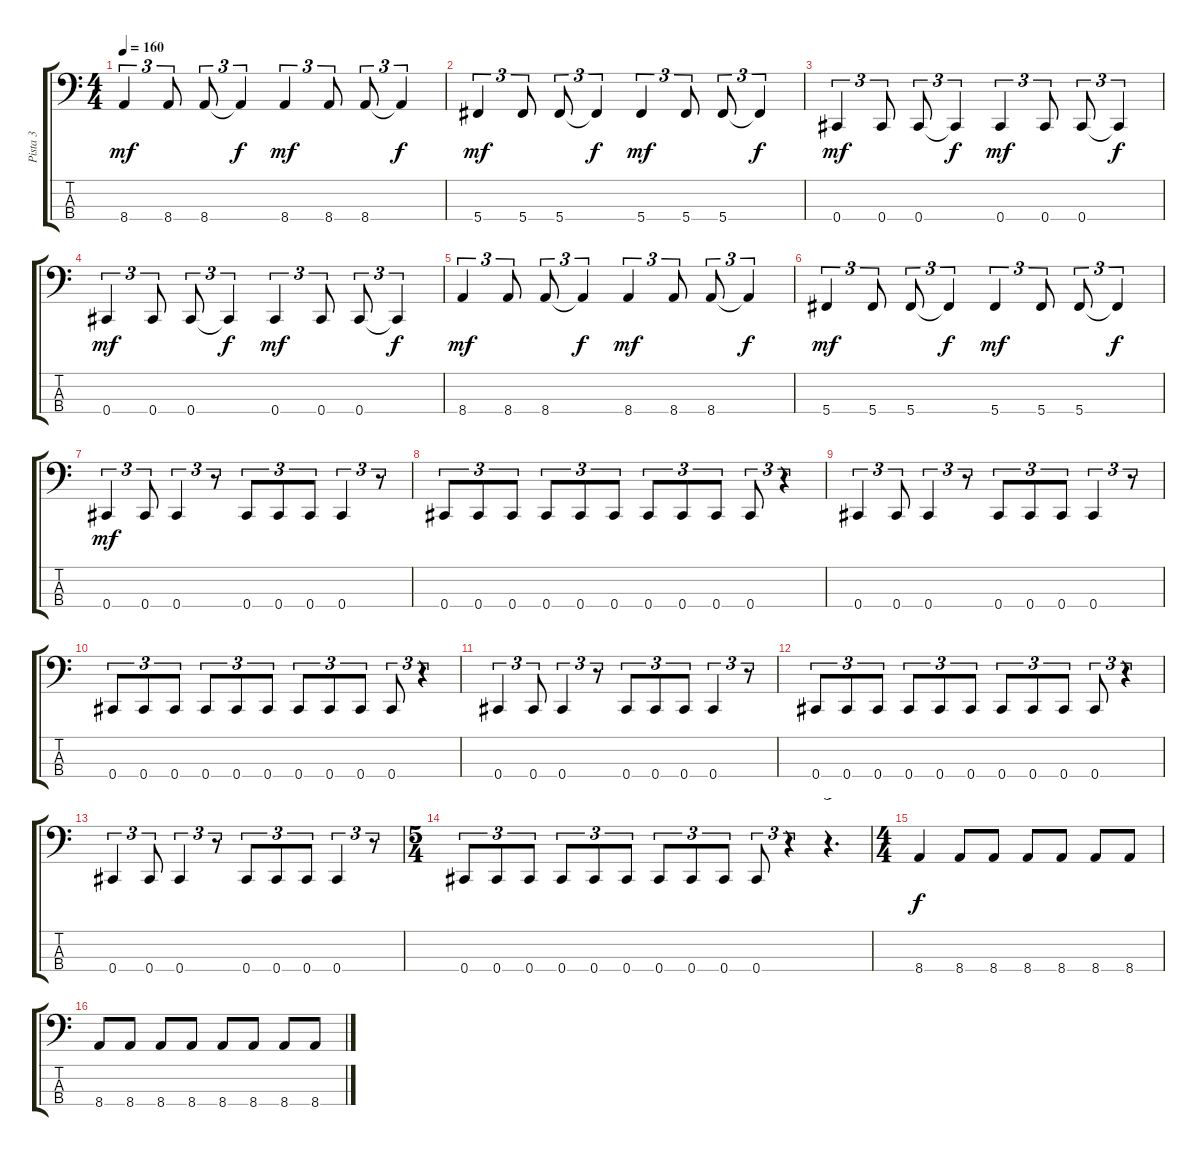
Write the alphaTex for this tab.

\track ("Pista 3" "Pista 3") {instrument electricbasspick}
\staff {score tabs}
\tuning (Gb2 Db2 Ab1 Db1) {hide}
\ts (4 4)
\tempo 160
\clef f4
\ks c
8.4.4{tu (3 2) dy mf} 8.4.8{tu (3 2)} 8.4.8{tu (3 2)} 8.4{t}.4{tu (3 2) dy f} 8.4.4{tu (3 2) dy mf} 8.4.8{tu (3 2)} 8.4.8{tu (3 2)} 8.4{t}.4{tu (3 2) dy f} |
5.4.4{tu (3 2) dy mf} 5.4.8{tu (3 2)} 5.4.8{tu (3 2)} 5.4{t}.4{tu (3 2) dy f} 5.4.4{tu (3 2) dy mf} 5.4.8{tu (3 2)} 5.4.8{tu (3 2)} 5.4{t}.4{tu (3 2) dy f} |
0.4.4{tu (3 2) dy mf} 0.4.8{tu (3 2)} 0.4.8{tu (3 2)} 0.4{t}.4{tu (3 2) dy f} 0.4.4{tu (3 2) dy mf} 0.4.8{tu (3 2)} 0.4.8{tu (3 2)} 0.4{t}.4{tu (3 2) dy f} |
0.4.4{tu (3 2) dy mf} 0.4.8{tu (3 2)} 0.4.8{tu (3 2)} 0.4{t}.4{tu (3 2) dy f} 0.4.4{tu (3 2) dy mf} 0.4.8{tu (3 2)} 0.4.8{tu (3 2)} 0.4{t}.4{tu (3 2) dy f} |
8.4.4{tu (3 2) dy mf} 8.4.8{tu (3 2)} 8.4.8{tu (3 2)} 8.4{t}.4{tu (3 2) dy f} 8.4.4{tu (3 2) dy mf} 8.4.8{tu (3 2)} 8.4.8{tu (3 2)} 8.4{t}.4{tu (3 2) dy f} |
5.4.4{tu (3 2) dy mf} 5.4.8{tu (3 2)} 5.4.8{tu (3 2)} 5.4{t}.4{tu (3 2) dy f} 5.4.4{tu (3 2) dy mf} 5.4.8{tu (3 2)} 5.4.8{tu (3 2)} 5.4{t}.4{tu (3 2) dy f} |
0.4.4{tu (3 2) dy mf} 0.4.8{tu (3 2)} 0.4.4{tu (3 2)} r.8{tu (3 2)} 0.4.8{tu (3 2)} 0.4.8{tu (3 2)} 0.4.8{tu (3 2)} 0.4.4{tu (3 2)} r.8{tu (3 2)} |
0.4.8{tu (3 2)} 0.4.8{tu (3 2)} 0.4.8{tu (3 2)} 0.4.8{tu (3 2)} 0.4.8{tu (3 2)} 0.4.8{tu (3 2)} 0.4.8{tu (3 2)} 0.4.8{tu (3 2)} 0.4.8{tu (3 2)} 0.4.8{tu (3 2)} r.4{tu (3 2)} |
0.4.4{tu (3 2)} 0.4.8{tu (3 2)} 0.4.4{tu (3 2)} r.8{tu (3 2)} 0.4.8{tu (3 2)} 0.4.8{tu (3 2)} 0.4.8{tu (3 2)} 0.4.4{tu (3 2)} r.8{tu (3 2)} |
0.4.8{tu (3 2)} 0.4.8{tu (3 2)} 0.4.8{tu (3 2)} 0.4.8{tu (3 2)} 0.4.8{tu (3 2)} 0.4.8{tu (3 2)} 0.4.8{tu (3 2)} 0.4.8{tu (3 2)} 0.4.8{tu (3 2)} 0.4.8{tu (3 2)} r.4{tu (3 2)} |
0.4.4{tu (3 2)} 0.4.8{tu (3 2)} 0.4.4{tu (3 2)} r.8{tu (3 2)} 0.4.8{tu (3 2)} 0.4.8{tu (3 2)} 0.4.8{tu (3 2)} 0.4.4{tu (3 2)} r.8{tu (3 2)} |
0.4.8{tu (3 2)} 0.4.8{tu (3 2)} 0.4.8{tu (3 2)} 0.4.8{tu (3 2)} 0.4.8{tu (3 2)} 0.4.8{tu (3 2)} 0.4.8{tu (3 2)} 0.4.8{tu (3 2)} 0.4.8{tu (3 2)} 0.4.8{tu (3 2)} r.4{tu (3 2)} |
0.4.4{tu (3 2)} 0.4.8{tu (3 2)} 0.4.4{tu (3 2)} r.8{tu (3 2)} 0.4.8{tu (3 2)} 0.4.8{tu (3 2)} 0.4.8{tu (3 2)} 0.4.4{tu (3 2)} r.8{tu (3 2)} |
\ts (5 4)
0.4.8{tu (3 2)} 0.4.8{tu (3 2)} 0.4.8{tu (3 2)} 0.4.8{tu (3 2)} 0.4.8{tu (3 2)} 0.4.8{tu (3 2)} 0.4.8{tu (3 2)} 0.4.8{tu (3 2)} 0.4.8{tu (3 2)} 0.4.8{tu (3 2)} r.4{tu (3 2)} r.4{d tu (3 2)} |
\ts (4 4)
8.4.4{dy f} 8.4.8 8.4.8 8.4.8 8.4.8 8.4.8 8.4.8 |
8.4.8 8.4.8 8.4.8 8.4.8 8.4.8 8.4.8 8.4.8 8.4.8
